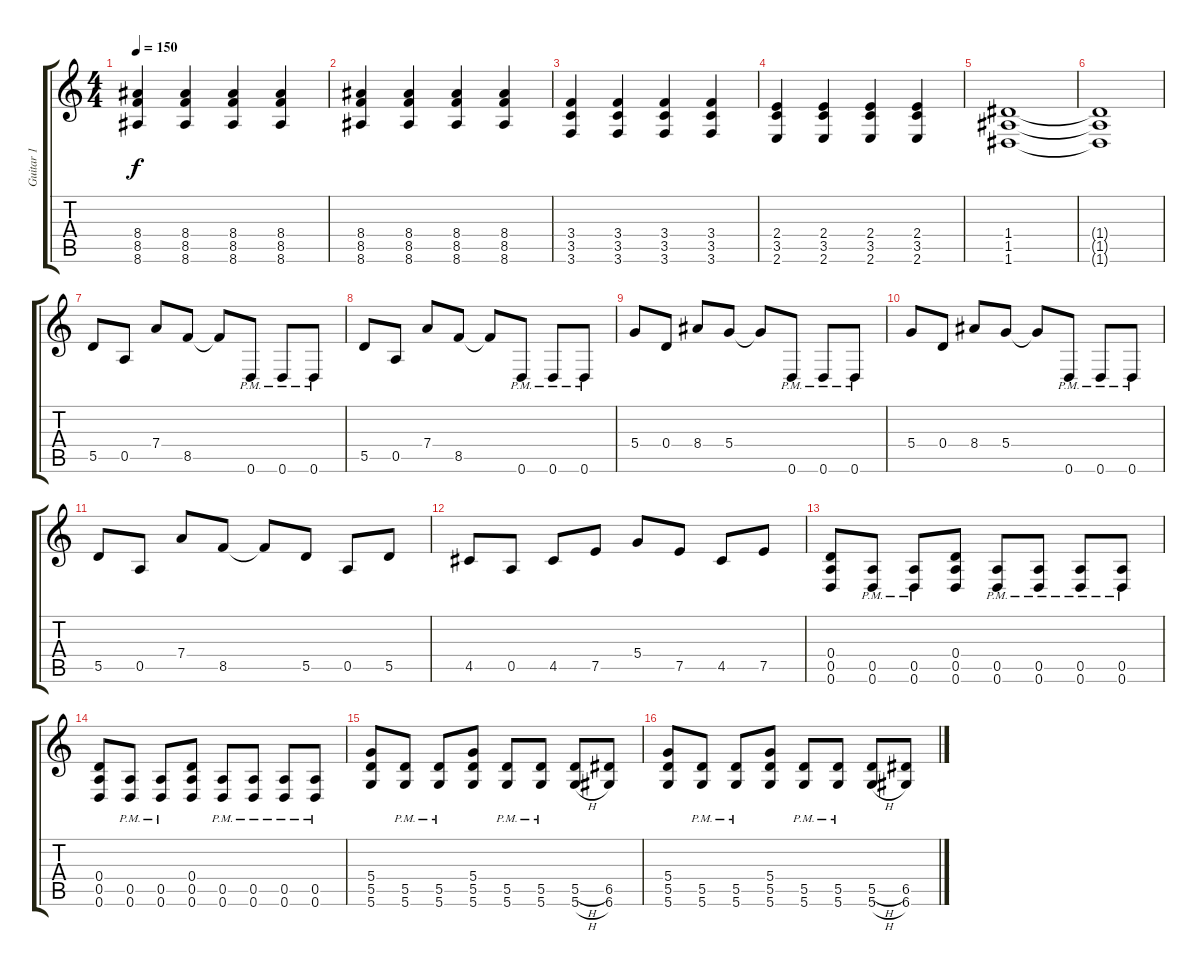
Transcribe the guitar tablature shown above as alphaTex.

\track ("Guitar 1" "Guitar 1") {instrument distortionguitar}
\staff {score tabs}
\tuning (E4 B3 G3 D3 A2 D2) {hide}
\ts (4 4)
\tempo 150
\clef g2
\ks c
(8.4 8.5 8.6).4{dy f} (8.4 8.5 8.6).4 (8.4 8.5 8.6).4 (8.4 8.5 8.6).4 |
(8.4 8.5 8.6).4 (8.4 8.5 8.6).4 (8.4 8.5 8.6).4 (8.4 8.5 8.6).4 |
(3.4 3.5 3.6).4 (3.4 3.5 3.6).4 (3.4 3.5 3.6).4 (3.4 3.5 3.6).4 |
(2.4 3.5 2.6).4 (2.4 3.5 2.6).4 (2.4 3.5 2.6).4 (2.4 3.5 2.6).4 |
(1.4 1.5 1.6).1 |
(1.4{t} 1.5{t} 1.6{t}).1 |
5.5.8 0.5.8 7.4.8 8.5.8 8.5{t}.8 0.6{pm}.8 0.6{pm}.8 0.6{pm}.8 |
5.5.8 0.5.8 7.4.8 8.5.8 8.5{t}.8 0.6{pm}.8 0.6{pm}.8 0.6{pm}.8 |
5.4.8 0.4.8 8.4.8 5.4.8 5.4{t}.8 0.6{pm}.8 0.6{pm}.8 0.6{pm}.8 |
5.4.8 0.4.8 8.4.8 5.4.8 5.4{t}.8 0.6{pm}.8 0.6{pm}.8 0.6{pm}.8 |
5.5.8 0.5.8 7.4.8 8.5.8 8.5{t}.8 5.5.8 0.5.8 5.5.8 |
4.5.8 0.5.8 4.5.8 7.5.8 5.4.8 7.5.8 4.5.8 7.5.8 |
(0.4 0.5 0.6).8 (0.5{pm} 0.6{pm}).8 (0.5{pm} 0.6{pm}).8 (0.4 0.5 0.6).8 (0.5{pm} 0.6{pm}).8 (0.5{pm} 0.6{pm}).8 (0.5{pm} 0.6{pm}).8 (0.5{pm} 0.6{pm}).8 |
(0.4 0.5 0.6).8 (0.5{pm} 0.6{pm}).8 (0.5{pm} 0.6{pm}).8 (0.4 0.5 0.6).8 (0.5{pm} 0.6{pm}).8 (0.5{pm} 0.6{pm}).8 (0.5{pm} 0.6{pm}).8 (0.5{pm} 0.6{pm}).8 |
(5.4 5.5 5.6).8 (5.5{pm} 5.6{pm}).8 (5.5{pm} 5.6{pm}).8 (5.4 5.5 5.6).8 (5.5{pm} 5.6{pm}).8 (5.5{pm} 5.6{pm}).8 (5.5{h} 5.6{h}).8 (6.5 6.6).8 |
(5.4 5.5 5.6).8 (5.5{pm} 5.6{pm}).8 (5.5{pm} 5.6{pm}).8 (5.4 5.5 5.6).8 (5.5{pm} 5.6{pm}).8 (5.5{pm} 5.6{pm}).8 (5.5{h} 5.6{h}).8 (6.5 6.6).8
